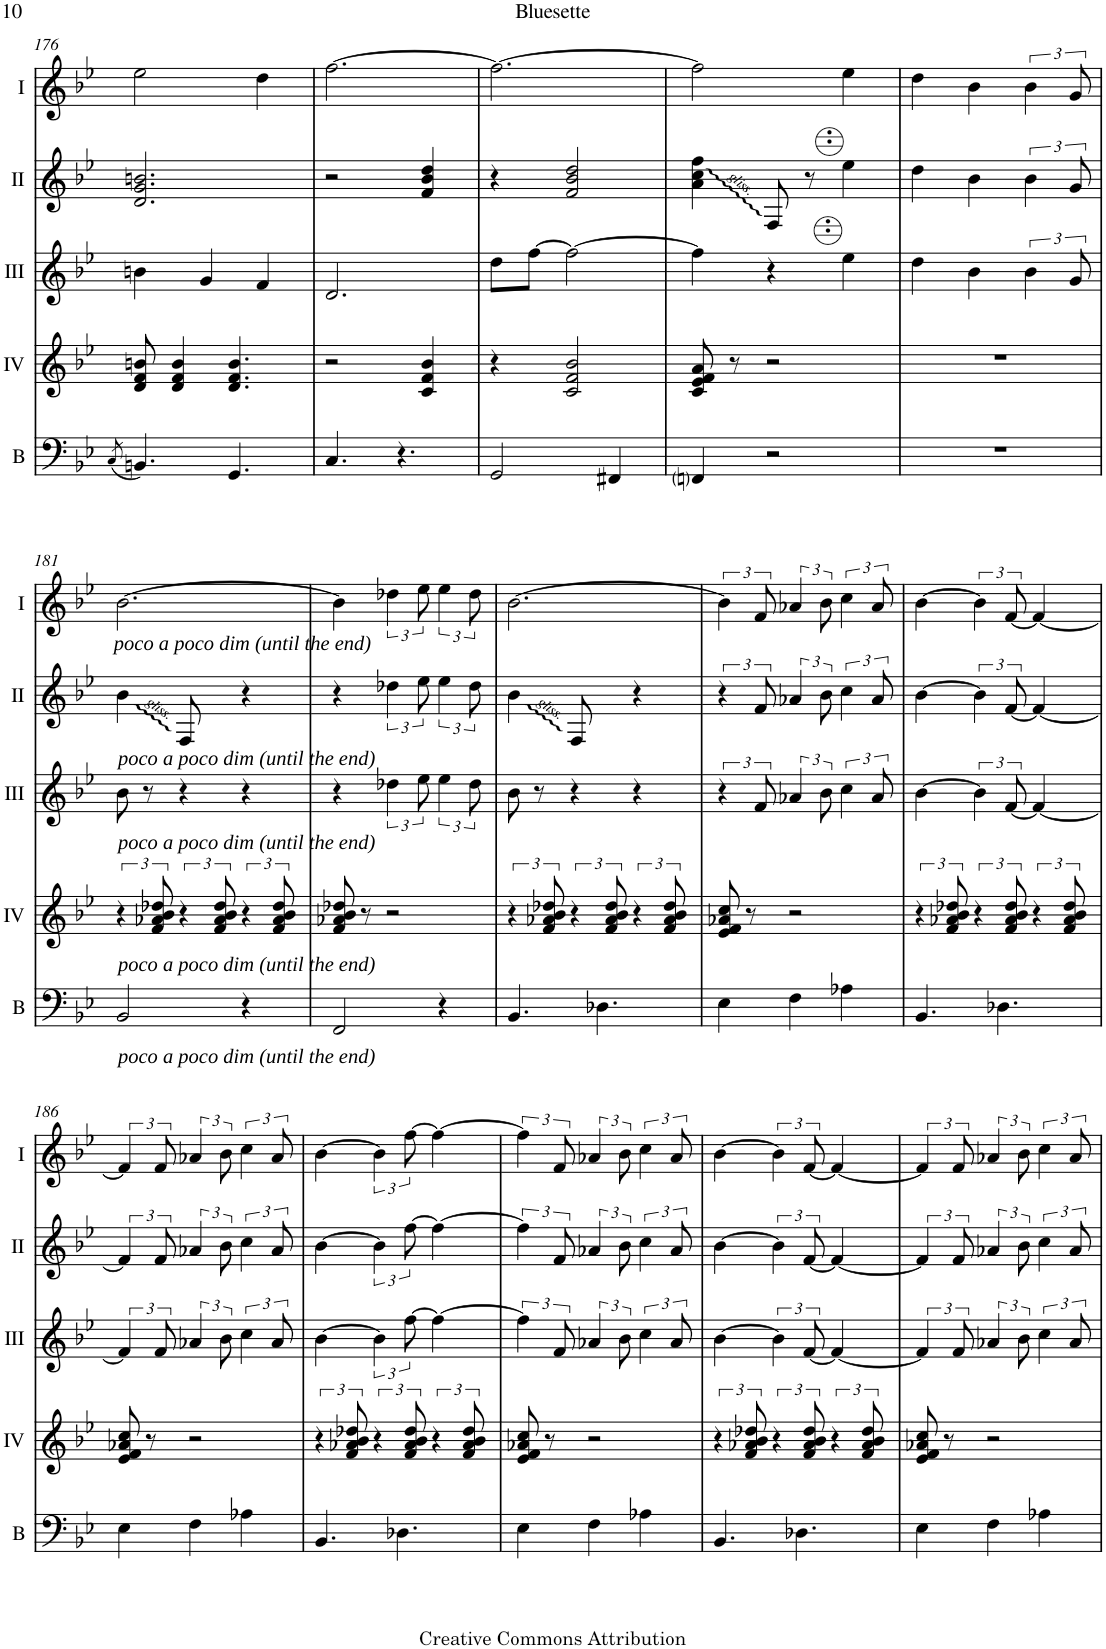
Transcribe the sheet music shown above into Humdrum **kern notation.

**kern	**kern	**kern	**kern	**kern
*part5	*part4	*part3	*part2	*part1
*staff5	*staff4	*staff3	*staff2	*staff1
*I"Bass	*I"Acc. 4	*I"Acc. 3	*I"Acc. 2	*I"Acc. 1
*I'B	*	*	*	*
!!LO:PB:g=z
*clefF4	*clefG2	*clefG2	*clefG2	*clefG2
*Trd7c12	*	*	*	*
*k[b-e-]	*k[b-e-]	*k[b-e-]	*k[b-e-]	*k[b-e-]
*M3/4	*M3/4	*M3/4	*M3/4	*M3/4
=176	=176	=176	=176	=176
(<8qC/	.	.	.	.
4.BBn/)	8d/ 8f/ 8bn/	4bn\	2.d/ 2.g/ 2.bn/	2ee-\
.	4d/ 4f/ 4b/	.	.	.
.	.	4g/	.	.
4.GG/	4.d/ 4.f/ 4.b/	.	.	.
.	.	4f/	.	4dd\
=177	=177	=177	=177	=177
4.C/	2r	2.d/	2r	[2.ff\
4.r	.	.	.	.
.	4c/ 4f/ 4b-/	.	4f/ 4b-/ 4dd/	.
=178	=178	=178	=178	=178
2GG/	4r	8dd\L	4r	2.ff\_
.	.	[8ff\J	.	.
.	2c/ 2f/ 2b-/	2ff\_	2f/ 2b-/ 2dd/	.
4FF#X/	.	.	.	.
=179	=179	=179	=179	=179
4FFni/	8c/ 8e-/ 8f/ 8a/	4ff\]	4a\ 4cc\ 4ff\	2ff\]
.	8r	.	.	.
2r	2r	4r	8F/	.
.	.	.	8r	.
.	.	4ee-\	4ee-\	4ee-\
=180	=180	=180	=180	=180
2.r	2.r	4dd\	4dd\	4dd\
.	.	4b-\	4b-\	4b-\
.	.	6b-\	6b-\	6b-\
.	.	12g/	12g/	12g/
!!LO:LB:g=z
=181	=181	=181	=181	=181
!	!	!	!	!LO:TX:b:i:t=poco a poco dim (until the end)
!	!	!	!LO:TX:b:i:t=poco a poco dim (until the end)	!
!	!	!LO:TX:b:i:t=poco a poco dim (until the end)	!	!
!	!LO:TX:b:i:t=poco a poco dim (until the end)	!	!	!
!LO:TX:b:i:t=poco a poco dim (until the end)	!	!	!	!
2BB-/	6r	8b-\	4b-\	[2.b-\
.	.	8r	.	.
.	12f/ 12a-X/ 12b-/ 12dd-X/	.	.	.
.	6r	4r	8F/	.
.	.	.	8ryy	.
.	12f/ 12a-/ 12b-/ 12dd-/	.	.	.
4r	6r	4r	4r	.
.	12f/ 12a-/ 12b-/ 12dd-/	.	.	.
=182	=182	=182	=182	=182
2FF/	8f/ 8a-X/ 8b-/ 8dd-X/	4r	4r	4b-\]
.	8r	.	.	.
.	2r	6dd-X\	6dd-X\	6dd-X\
.	.	12ee-\	12ee-\	12ee-\
4r	.	6ee-\	6ee-\	6ee-\
.	.	12dd-\	12dd-\	12dd-\
=183	=183	=183	=183	=183
4.BB-/	6r	8b-\	4b-\	[2.b-\
.	.	8r	.	.
.	12f/ 12a-X/ 12b-/ 12dd-X/	.	.	.
.	6r	4r	8F/	.
4.D-X\	.	.	8ryy	.
.	12f/ 12a-/ 12b-/ 12dd-/	.	.	.
.	6r	4r	4r	.
.	12f/ 12a-/ 12b-/ 12dd-/	.	.	.
=184	=184	=184	=184	=184
4E-\	8e-/ 8f/ 8a-X/ 8cc/	6r	6r	6b-\]
.	8r	.	.	.
.	.	12f/	12f/	12f/
4F\	2r	6a-X/	6a-X/	6a-X/
.	.	12b-\	12b-\	12b-\
4A-X\	.	6cc\	6cc\	6cc\
.	.	12a-/	12a-/	12a-/
=185	=185	=185	=185	=185
4.BB-/	6r	[4b-\	[4b-\	[4b-\
.	12f/ 12a-X/ 12b-/ 12dd-X/	.	.	.
.	6r	6b-\]	6b-\]	6b-\]
4.D-X\	.	.	.	.
.	12f/ 12a-/ 12b-/ 12dd-/	[12f/	[12f/	[12f/
.	6r	4f/_	4f/_	4f/_
.	12f/ 12a-/ 12b-/ 12dd-/	.	.	.
!!LO:LB:g=z
=186	=186	=186	=186	=186
4E-\	8e-/ 8f/ 8a-X/ 8cc/	6f/]	6f/]	6f/]
.	8r	.	.	.
.	.	12f/	12f/	12f/
4F\	2r	6a-X/	6a-X/	6a-X/
.	.	12b-\	12b-\	12b-\
4A-X\	.	6cc\	6cc\	6cc\
.	.	12a-/	12a-/	12a-/
=187	=187	=187	=187	=187
4.BB-/	6r	[4b-\	[4b-\	[4b-\
.	12f/ 12a-X/ 12b-/ 12dd-X/	.	.	.
.	6r	6b-\]	6b-\]	6b-\]
4.D-X\	.	.	.	.
.	12f/ 12a-/ 12b-/ 12dd-/	[12ff\	[12ff\	[12ff\
.	6r	4ff\_	4ff\_	4ff\_
.	12f/ 12a-/ 12b-/ 12dd-/	.	.	.
=188	=188	=188	=188	=188
4E-\	8e-/ 8f/ 8a-X/ 8cc/	6ff\]	6ff\]	6ff\]
.	8r	.	.	.
.	.	12f/	12f/	12f/
4F\	2r	6a-X/	6a-X/	6a-X/
.	.	12b-\	12b-\	12b-\
4A-X\	.	6cc\	6cc\	6cc\
.	.	12a-/	12a-/	12a-/
=189	=189	=189	=189	=189
4.BB-/	6r	[4b-\	[4b-\	[4b-\
.	12f/ 12a-X/ 12b-/ 12dd-X/	.	.	.
.	6r	6b-\]	6b-\]	6b-\]
4.D-X\	.	.	.	.
.	12f/ 12a-/ 12b-/ 12dd-/	[12f/	[12f/	[12f/
.	6r	4f/_	4f/_	4f/_
.	12f/ 12a-/ 12b-/ 12dd-/	.	.	.
=190	=190	=190	=190	=190
4E-\	8e-/ 8f/ 8a-X/ 8cc/	6f/]	6f/]	6f/]
.	8r	.	.	.
.	.	12f/	12f/	12f/
4F\	2r	6a-X/	6a-X/	6a-X/
.	.	12b-\	12b-\	12b-\
4A-X\	.	6cc\	6cc\	6cc\
.	.	12a-/	12a-/	12a-/
=	=	=	=	=
*-	*-	*-	*-	*-
